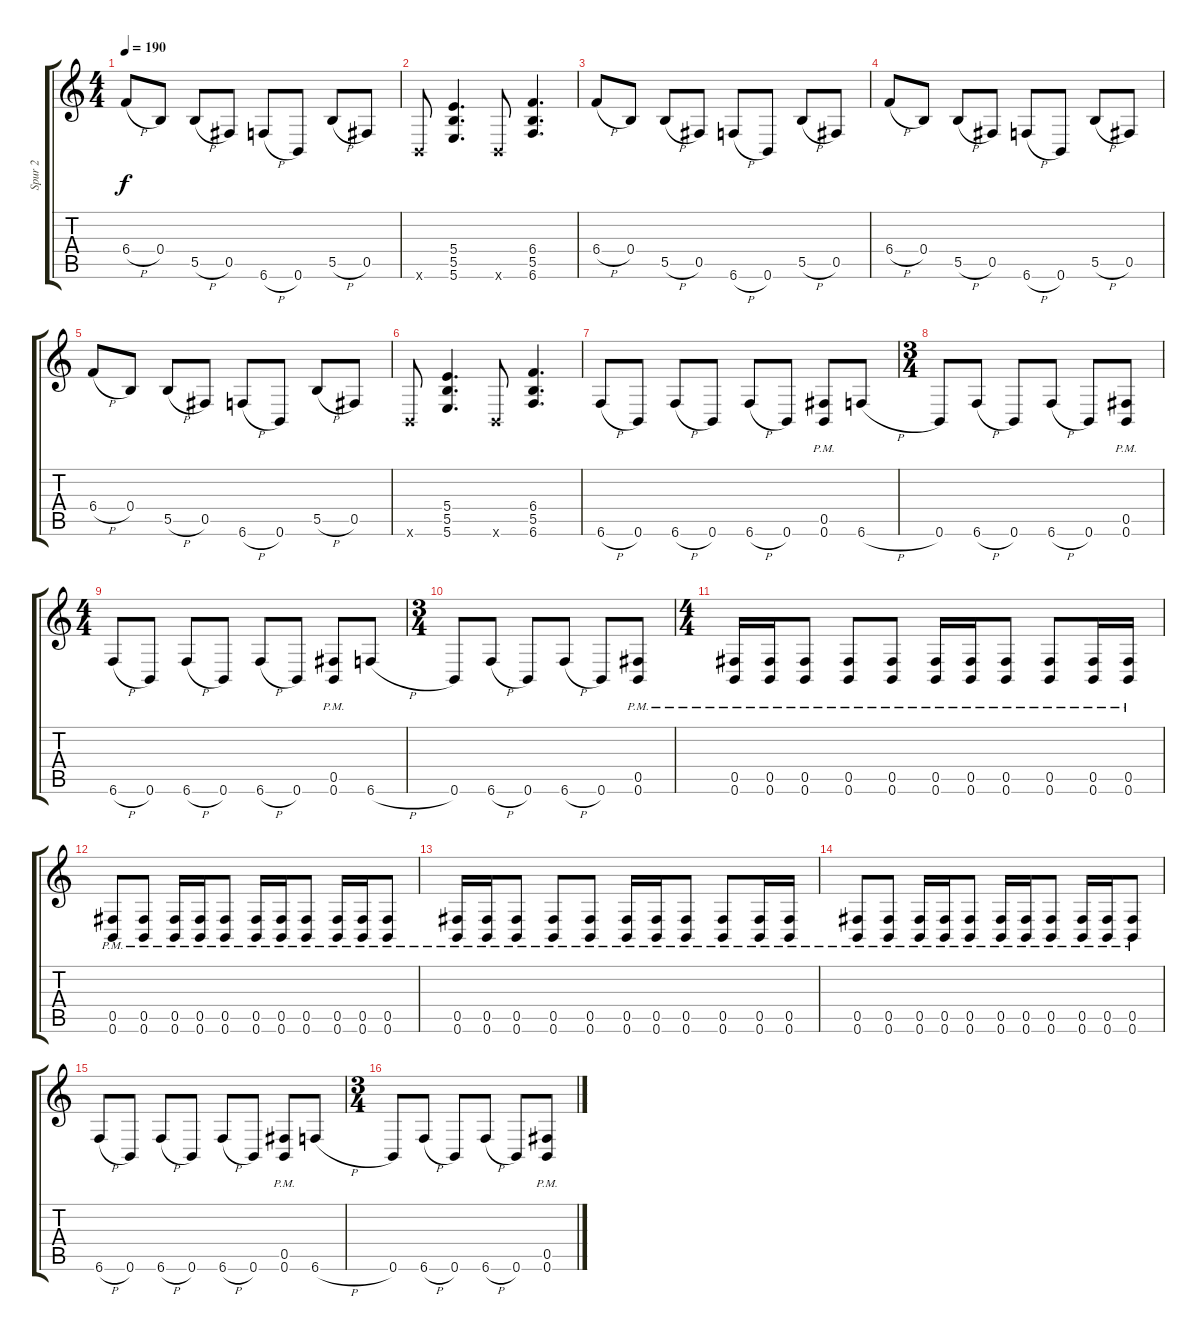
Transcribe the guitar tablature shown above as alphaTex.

\track ("Spur 2" "Spur 2") {instrument distortionguitar}
\staff {score tabs}
\tuning (Db4 Ab3 E3 B2 Gb2 B1) {hide}
\ts (4 4)
\tempo 190
\clef g2
\ks c
6.4{h}.8{dy f} 0.4.8 5.5{h}.8 0.5.8 6.6{h}.8 0.6.8 5.5{h}.8 0.5.8 |
0.6{x}.8 (5.4 5.5 5.6).4{d} 0.6{x}.8 (6.4 5.5 6.6).4{d} |
6.4{h}.8 0.4.8 5.5{h}.8 0.5.8 6.6{h}.8 0.6.8 5.5{h}.8 0.5.8 |
6.4{h}.8 0.4.8 5.5{h}.8 0.5.8 6.6{h}.8 0.6.8 5.5{h}.8 0.5.8 |
6.4{h}.8 0.4.8 5.5{h}.8 0.5.8 6.6{h}.8 0.6.8 5.5{h}.8 0.5.8 |
0.6{x}.8 (5.4 5.5 5.6).4{d} 0.6{x}.8 (6.4 5.5 6.6).4{d} |
6.6{h}.8 0.6.8 6.6{h}.8 0.6.8 6.6{h}.8 0.6.8 (0.5{pm} 0.6{pm}).8 6.6{h}.8 |
\ts (3 4)
0.6.8 6.6{h}.8 0.6.8 6.6{h}.8 0.6.8 (0.5{pm} 0.6{pm}).8 |
\ts (4 4)
6.6{h}.8 0.6.8 6.6{h}.8 0.6.8 6.6{h}.8 0.6.8 (0.5{pm} 0.6{pm}).8 6.6{h}.8 |
\ts (3 4)
0.6.8 6.6{h}.8 0.6.8 6.6{h}.8 0.6.8 (0.5{pm} 0.6{pm}).8 |
\ts (4 4)
(0.5{pm} 0.6{pm}).16 (0.5{pm} 0.6{pm}).16 (0.5{pm} 0.6{pm}).8 (0.5{pm} 0.6{pm}).8 (0.5{pm} 0.6{pm}).8 (0.5{pm} 0.6{pm}).16 (0.5{pm} 0.6{pm}).16 (0.5{pm} 0.6{pm}).8 (0.5{pm} 0.6{pm}).8 (0.5{pm} 0.6{pm}).16 (0.5{pm} 0.6{pm}).16 |
(0.5{pm} 0.6{pm}).8 (0.5{pm} 0.6{pm}).8 (0.5{pm} 0.6{pm}).16 (0.5{pm} 0.6{pm}).16 (0.5{pm} 0.6{pm}).8 (0.5{pm} 0.6{pm}).16 (0.5{pm} 0.6{pm}).16 (0.5{pm} 0.6{pm}).8 (0.5{pm} 0.6{pm}).16 (0.5{pm} 0.6{pm}).16 (0.5{pm} 0.6{pm}).8 |
(0.5{pm} 0.6{pm}).16 (0.5{pm} 0.6{pm}).16 (0.5{pm} 0.6{pm}).8 (0.5{pm} 0.6{pm}).8 (0.5{pm} 0.6{pm}).8 (0.5{pm} 0.6{pm}).16 (0.5{pm} 0.6{pm}).16 (0.5{pm} 0.6{pm}).8 (0.5{pm} 0.6{pm}).8 (0.5{pm} 0.6{pm}).16 (0.5{pm} 0.6{pm}).16 |
(0.5{pm} 0.6{pm}).8 (0.5{pm} 0.6{pm}).8 (0.5{pm} 0.6{pm}).16 (0.5{pm} 0.6{pm}).16 (0.5{pm} 0.6{pm}).8 (0.5{pm} 0.6{pm}).16 (0.5{pm} 0.6{pm}).16 (0.5{pm} 0.6{pm}).8 (0.5{pm} 0.6{pm}).16 (0.5{pm} 0.6{pm}).16 (0.5{pm} 0.6{pm}).8 |
6.6{h}.8 0.6.8 6.6{h}.8 0.6.8 6.6{h}.8 0.6.8 (0.5{pm} 0.6{pm}).8 6.6{h}.8 |
\ts (3 4)
0.6.8 6.6{h}.8 0.6.8 6.6{h}.8 0.6.8 (0.5{pm} 0.6{pm}).8
